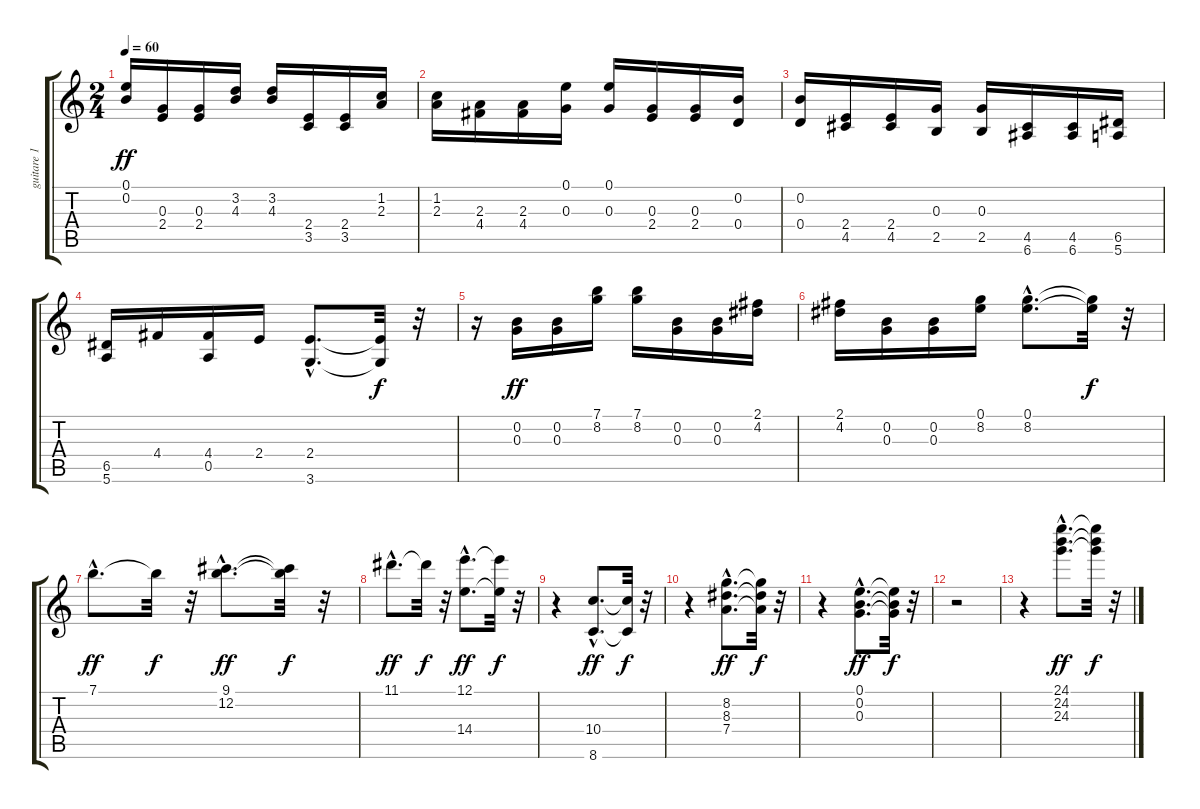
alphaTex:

\track ("guitare 1" "guitare 1") {instrument acousticguitarnylon}
\staff {score tabs}
\tuning (E4 B3 G3 D3 A2 E2) {hide}
\ts (2 4)
\tempo 60
\clef g2
\ks c
(0.1 0.2).16{dy ff} (0.3 2.4).16 (0.3 2.4).16 (3.2 4.3).16 (3.2 4.3).16 (2.4 3.5).16 (2.4 3.5).16 (1.2 2.3).16 |
(1.2 2.3).16 (2.3 4.4).16 (2.3 4.4).16 (0.1 0.3).16 (0.1 0.3).16 (0.3 2.4).16 (0.3 2.4).16 (0.2 0.4).16 |
(0.2 0.4).16 (2.4 4.5).16 (2.4 4.5).16 (0.3 2.5).16 (0.3 2.5).16 (4.5 6.6).16 (4.5 6.6).16 (6.5 5.6).16 |
(6.5 5.6).16 4.4.16 (4.4 0.5).16 2.4.16 (2.4{hac} 3.6{hac}).8{d} (2.4{t} 3.6{t}).32{dy f} r.32 |
r.16 (0.2 0.3).16{dy ff} (0.2 0.3).16 (7.1 8.2).16 (7.1 8.2).16 (0.2 0.3).16 (0.2 0.3).16 (2.1 4.2).16 |
(2.1 4.2).16 (0.2 0.3).16 (0.2 0.3).16 (0.1 8.2).16 (0.1{hac} 8.2{hac}).8{d} (0.1{t} 8.2{t}).32{dy f} r.32 |
7.1{hac}.8{d dy ff} 7.1{t}.32{dy f} r.32 (9.1{hac} 12.2{hac}).8{d dy ff} (9.1{t} 12.2{t}).32{dy f} r.32 |
11.1{hac}.8{d dy ff} 11.1{t}.32{dy f} r.32 (12.1{hac} 14.4{hac}).8{d dy ff} (12.1{t} 14.4{t}).32{dy f} r.32 |
r.4 (10.4{hac} 8.6{hac}).8{d dy ff} (10.4{t} 8.6{t}).32{dy f} r.32 |
r.4 (8.2{hac} 8.3{hac} 7.4{hac}).8{d dy ff} (8.2{t} 8.3{t} 7.4{t}).32{dy f} r.32 |
r.4 (0.1{hac} 0.2{hac} 0.3{hac}).8{d dy ff} (0.1{t} 0.2{t} 0.3{t}).32{dy f} r.32 |
r.2 |
r.4 (24.1{hac} 24.2{hac} 24.3{hac}).8{d dy ff} (24.1{t} 24.2{t} 24.3{t}).32{dy f} r.32
